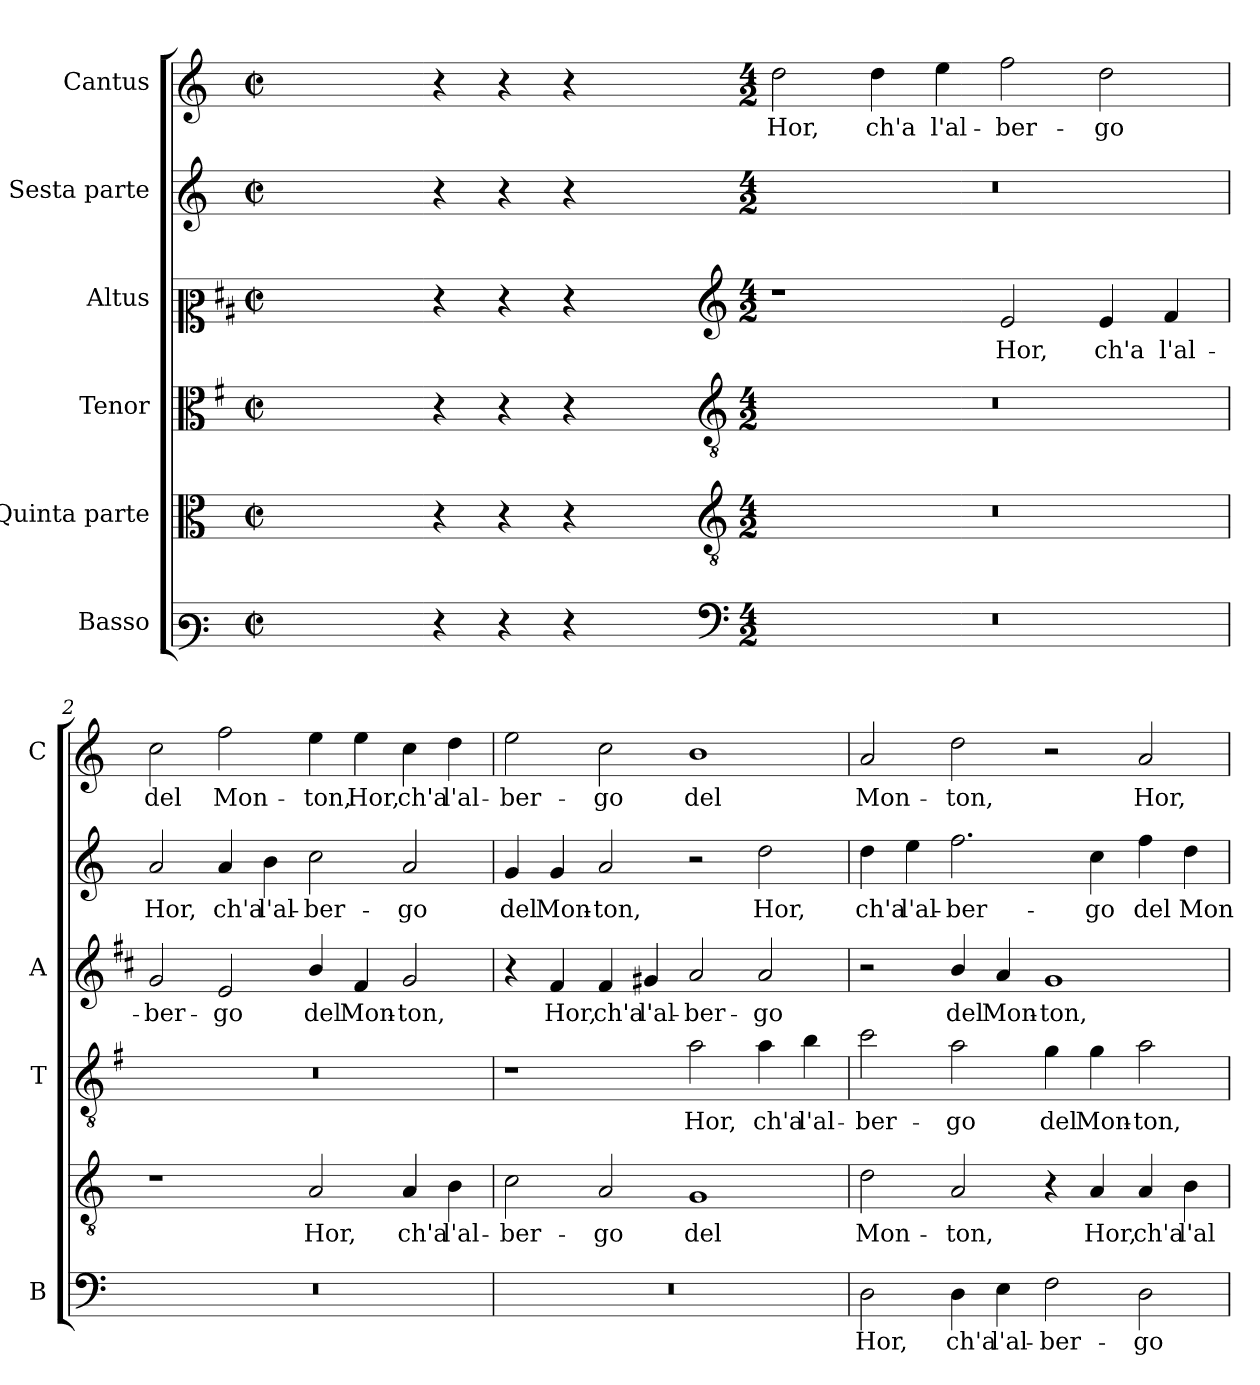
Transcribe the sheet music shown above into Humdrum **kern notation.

**kern	**text	**kern	**text	**kern	**text	**kern	**text	**kern	**text	**kern	**text
*part6	*part6	*part5	*part5	*part4	*part4	*part3	*part3	*part2	*part2	*part1	*part1
*staff6	*staff6	*staff5	*staff5	*staff4	*staff4	*staff3	*staff3	*staff2	*staff2	*staff1	*staff1
*I"Basso	*	*I"Quinta parte	*	*I"Tenor	*	*I"Altus	*	*I"Sesta parte	*	*I"Cantus	*
*I'B	*	*	*	*I'T	*	*I'A	*	*	*	*I'C	*
*clefF3	*	*clefC3	*	*clefC3	*	*clefC2	*	*clefG2	*	*clefG2	*
*	*	*	*	*ITrd4c7	*	*ITrd1c2	*	*	*	*	*
*k[]	*	*k[]	*	*k[]	*	*k[]	*	*k[]	*	*k[]	*
*C:	*	*C:	*	*C:	*	*C:	*	*C:	*	*C:	*
*M2/2	*	*M2/2	*	*M2/2	*	*M2/2	*	*M2/2	*	*M2/2	*
*met(c|)	*	*met(c|)	*	*met(c|)	*	*met(c|)	*	*met(c|)	*	*met(c|)	*
=	=	=	=	=	=	=	=	=	=	=	=
1ryy	.	1ryy	.	1ryy	.	1ryy	.	1ryy	.	1ryy	.
=1X-	=1X-	=1X-	=1X-	=1X-	=1X-	=1X-	=1X-	=1X-	=1X-	=1X-	=1X-
4r	.	4r	.	4r	.	4r	.	4r	.	4r	.
4r	.	4r	.	4r	.	4r	.	4r	.	4r	.
4r	.	4r	.	4r	.	4r	.	4r	.	4r	.
4ryy	.	4ryy	.	4ryy	.	4ryy	.	4ryy	.	4ryy	.
=1-	=1-	=1-	=1-	=1-	=1-	=1-	=1-	=1-	=1-	=1-	=1-
*clefF4	*	*clefGv2	*	*clefGv2	*	*clefG2	*	*	*	*	*
*M4/2	*	*M4/2	*	*M4/2	*	*M4/2	*	*M4/2	*	*M4/2	*
!	!	!	!	!	!	!	!	!	!	!	!LO:LY:b
0r	.	0r	.	0r	.	1r	.	0r	.	2dd\	Hor,
!	!	!	!	!	!	!	!	!	!	!	!LO:LY:b
.	.	.	.	.	.	.	.	.	.	4dd\	ch'a
!	!	!	!	!	!	!	!	!	!	!	!LO:LY:b
.	.	.	.	.	.	.	.	.	.	4ee\	l'al-
!	!	!	!	!	!	!	!LO:LY:b	!	!	!	!LO:LY:b
.	.	.	.	.	.	2d/	Hor,	.	.	2ff\	-ber-
!	!	!	!	!	!	!	!LO:LY:b	!	!	!	!LO:LY:b
.	.	.	.	.	.	4d/	ch'a	.	.	2dd\	-go
!	!	!	!	!	!	!	!LO:LY:b	!	!	!	!
.	.	.	.	.	.	4e/	l'al-	.	.	.	.
=2	=2	=2	=2	=2	=2	=2	=2	=2	=2	=2	=2
!	!	!	!	!	!	!	!LO:LY:b	!	!LO:LY:b	!	!LO:LY:b
0r	.	1r	.	0r	.	2f/	-ber-	2a/	Hor,	2cc\	del
!	!	!	!	!	!	!	!LO:LY:b	!	!LO:LY:b	!	!LO:LY:b
.	.	.	.	.	.	2d/	-go	4a/	ch'a	2ff\	Mon-
!	!	!	!	!	!	!	!	!	!LO:LY:b	!	!
.	.	.	.	.	.	.	.	4b\	l'al-	.	.
!	!	!	!LO:LY:b	!	!	!	!LO:LY:b	!	!LO:LY:b	!	!LO:LY:b
.	.	2A/	Hor,	.	.	4a/	del	2cc\	-ber-	4ee\	-ton,
!	!	!	!	!	!	!	!LO:LY:b	!	!	!	!LO:LY:b
.	.	.	.	.	.	4e/	Mon-	.	.	4ee\	Hor,
!	!	!	!LO:LY:b	!	!	!	!LO:LY:b	!	!LO:LY:b	!	!LO:LY:b
.	.	4A/	ch'a	.	.	2f/	-ton,	2a/	-go	4cc\	ch'a
!	!	!	!LO:LY:b	!	!	!	!	!	!	!	!LO:LY:b
.	.	4B\	l'al-	.	.	.	.	.	.	4dd\	l'al-
=3	=3	=3	=3	=3	=3	=3	=3	=3	=3	=3	=3
!	!	!	!LO:LY:b	!	!	!	!	!	!LO:LY:b	!	!LO:LY:b
0r	.	2c\	-ber-	1r	.	4r	.	4g/	del	2ee\	-ber-
!	!	!	!	!	!	!	!LO:LY:b	!	!LO:LY:b	!	!
.	.	.	.	.	.	4e/	Hor,	4g/	Mon-	.	.
!	!	!	!LO:LY:b	!	!	!	!LO:LY:b	!	!LO:LY:b	!	!LO:LY:b
.	.	2A/	-go	.	.	4e/	ch'a	2a/	-ton,	2cc\	-go
!	!	!	!	!	!	!	!LO:LY:b	!	!	!	!
.	.	.	.	.	.	4f#X/	l'al-	.	.	.	.
!	!	!	!LO:LY:b	!	!LO:LY:b	!	!LO:LY:b	!	!	!	!LO:LY:b
.	.	1G	del	2d\	Hor,	2g/	-ber-	2r	.	1b	del
!	!	!	!	!	!LO:LY:b	!	!LO:LY:b	!	!LO:LY:b	!	!
.	.	.	.	4d\	ch'a	2g/	-go	2dd\	Hor,	.	.
!	!	!	!	!	!LO:LY:b	!	!	!	!	!	!
.	.	.	.	4e\	l'al-	.	.	.	.	.	.
!!LO:LB:g=z
=4	=4	=4	=4	=4	=4	=4	=4	=4	=4	=4	=4
!	!LO:LY:b	!	!LO:LY:b	!	!LO:LY:b	!	!	!	!LO:LY:b	!	!LO:LY:b
2D\	Hor,	2d\	Mon-	2f\	-ber-	2r	.	4dd\	ch'a	2a/	Mon-
!	!	!	!	!	!	!	!	!	!LO:LY:b	!	!
.	.	.	.	.	.	.	.	4ee\	l'al-	.	.
!	!LO:LY:b	!	!LO:LY:b	!	!LO:LY:b	!	!LO:LY:b	!	!LO:LY:b	!	!LO:LY:b
4D\	ch'a	2A/	-ton,	2d\	-go	4a/	del	2.ff\	-ber-	2dd\	-ton,
!	!LO:LY:b	!	!	!	!	!	!LO:LY:b	!	!	!	!
4E\	l'al-	.	.	.	.	4g/	Mon-	.	.	.	.
!	!LO:LY:b	!	!	!	!LO:LY:b	!	!LO:LY:b	!	!	!	!
2F\	-ber-	4r	.	4c\	del	1f	-ton,	.	.	2r	.
!	!	!	!LO:LY:b	!	!LO:LY:b	!	!	!	!LO:LY:b	!	!
.	.	4A/	Hor,	4c\	Mon-	.	.	4cc\	-go	.	.
!	!LO:LY:b	!	!LO:LY:b	!	!LO:LY:b	!	!	!	!LO:LY:b	!	!LO:LY:b
2D\	-go	4A/	ch'a	2d\	-ton,	.	.	4ff\	del	2a/	Hor,
!	!	!	!LO:LY:b	!	!	!	!	!	!LO:LY:b	!	!
.	.	4B\	l'al-	.	.	.	.	4dd\	Mon-	.	.
=	=	=	=	=	=	=	=	=	=	=	=
*-	*-	*-	*-	*-	*-	*-	*-	*-	*-	*-	*-
